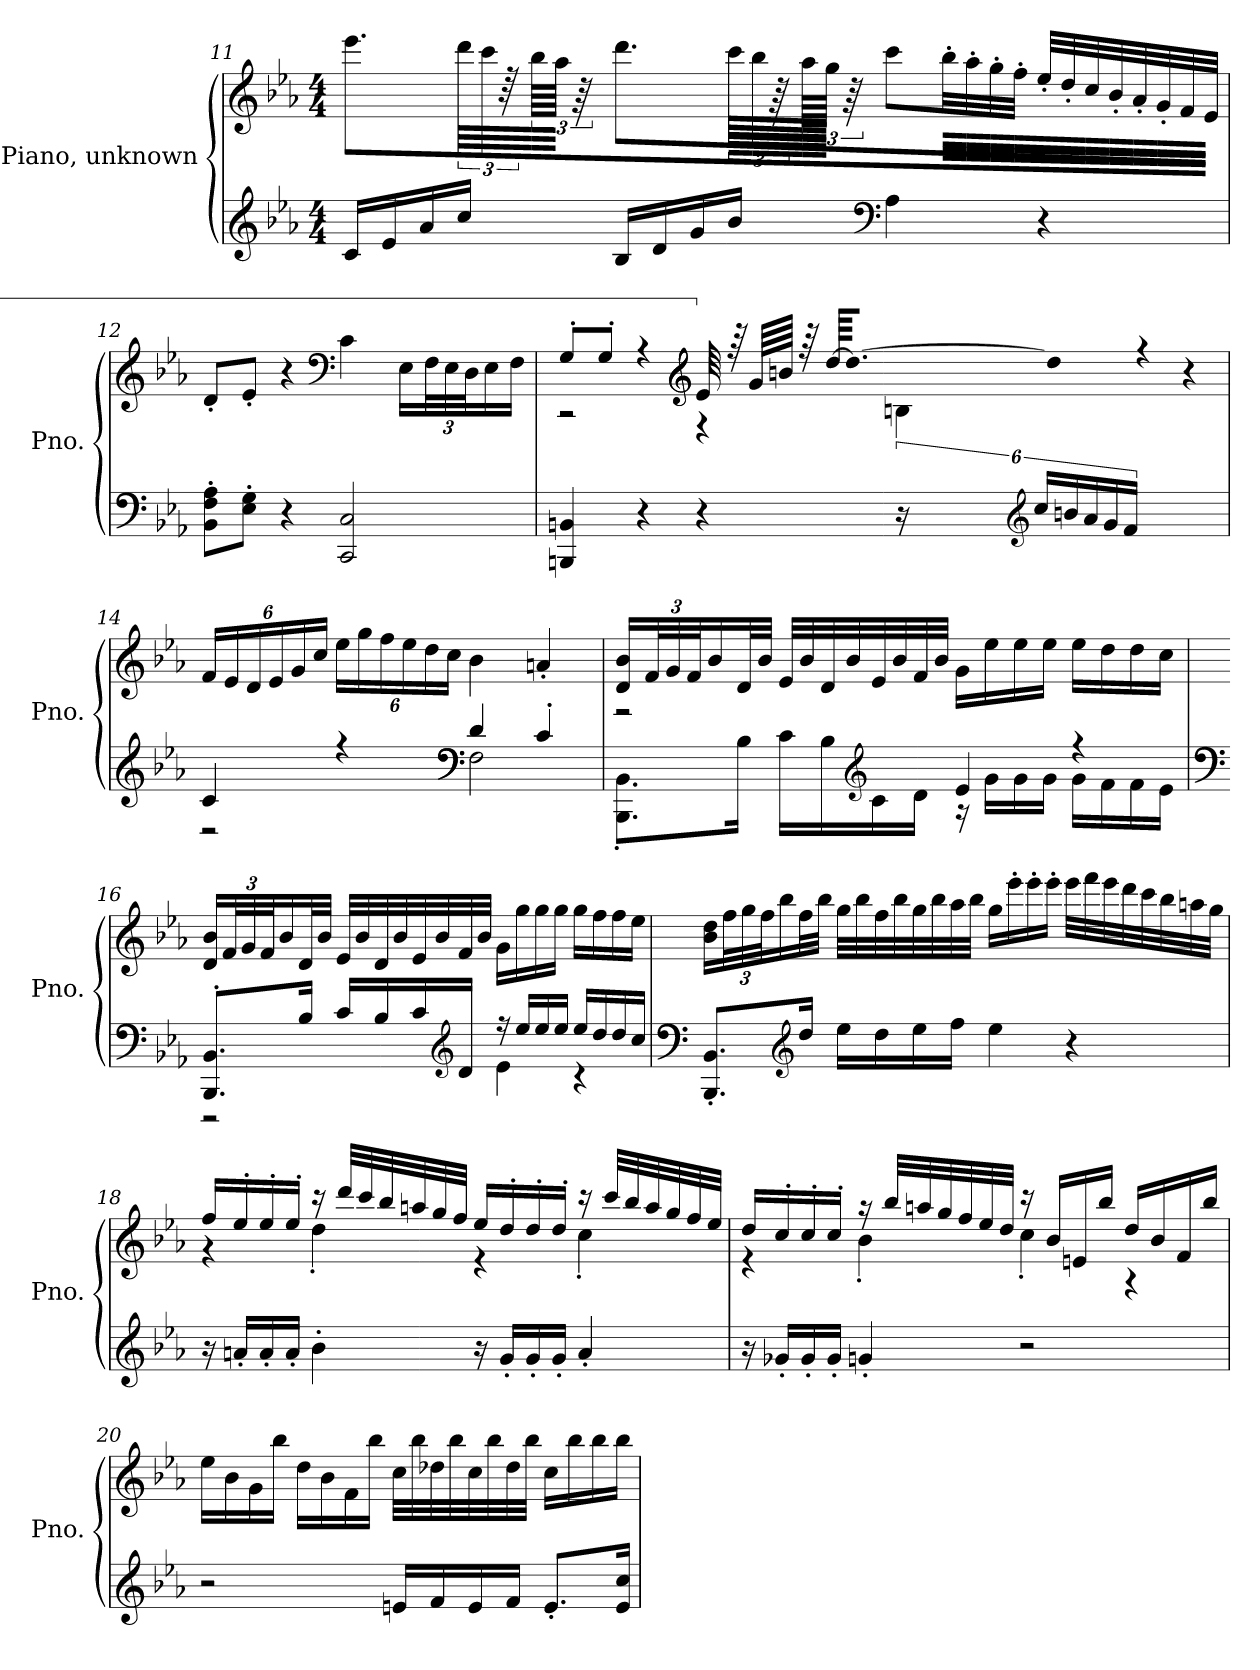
**kern	**kern
*part1	*part1
*staff2	*staff1
*I"Piano, unknown	*
*I'Pno.	*
!!LO:PB:g=z
*clefG2	*clefG2
*k[b-e-a-]	*k[b-e-a-]
*M4/4	*M4/4
=11	=11
16c/LL	8.eee-\L
16e-/	.
16a-/	.
16cc/JJ	96ddd\LLL
.	96ccc\JJJJ
.	96r
.	96bb-\LLLL
.	96aa-\JJJJ
.	96r
16B-/LL	8.ddd\L
16d/	.
16g/	.
16b-/JJ	96ccc\LLL
.	96bb-\JJJJ
.	96r
.	96aa-\LLLL
.	96gg\JJJJ
.	96r
*clefF4	*
4A-\	8ccc\L
.	32bb-'\LL
.	32aa-'\
.	32gg'\
.	32ff'\JJJ
4r	32ee-'/LLL
.	32dd'/
.	32cc/
.	32b-'/
.	32a-'/
.	32g'/
.	32f/
.	32e-/JJJ
=12	=12
8BB-\' 8F\' 8A-\'L	8d'/L
8E-\' 8G\'J	8e-'/J
4r	4r
*	*clefF4
2CC/ 2C/	4c\
.	16E-\LL
*	*Xbrackettup
.	48F\L
.	48E-\
.	48D\J
.	16E-\
.	16F\JJ
!!LO:LB:g=z
=13	=13
*	*^
4BBBn/ 4BBn/	8G'/L	2r
.	8G'/J	.
4r	4r	.
*	*clefG2	*
*	*brackettup	*
4r	96e-/	4r
.	96r	.
.	96g/LLLL	.
.	96bn/JJJJ	.
.	96r	.
.	[96dd/KKKL	.
.	8.dd/J_	.
24r	16dd/]	4Bn\
*clefG2	*	*
24cc/LL	.	.
.	16r	.
24bn/	.	.
*Xbrackettup	*	*
24a-/	8r	.
24g/	.	.
24f/JJ	.	.
*	*v	*v
=14	=14
*^	*
*	*	*Xbrackettup
4c/	2r	24f/LL
.	.	24e-/
.	.	24d/
.	.	24e-/
.	.	24g/
.	.	24cc/JJ
4r	.	24ee-\LL
.	.	24gg\
.	.	24ff\
.	.	24ee-\
.	.	24dd\
.	.	24cc\JJ
*clefF4	*	*
4d/	2F\	4b-\
4c'/	.	4an'/
!!LO:LB:g=z
=15	=15	=15
2r	8.BBB-\' 8.BB-\'L	16d/ 16b-/LL
.	.	48f/L
.	.	48g/
.	.	48f/J
.	.	16b-/
.	16B-\Jk	32d/L
.	.	32b-/JJJ
.	16c\LL	32e-/LLL
.	.	32b-/
.	16B-\	32d/
.	.	32b-/
*clefG2	*	*
.	16c\	32e-/
.	.	32b-/
.	16d\JJ	32f/
.	.	32b-/JJJ
4e-/	16r	16g\LL
.	16g\LL	16ee-\
.	16g\	16ee-\
.	16g\JJ	16ee-\JJ
4r	16g\LL	16ee-\LL
.	16f\	16dd\
.	16f\	16dd\
.	16e-\JJ	16cc\JJ
!!LO:LB:g=z
=16	=16	=16
*clefF4	*	*
8.BBB-/' 8.BB-/'L	2r	16d/ 16b-/LL
.	.	48f/L
.	.	48g/
.	.	48f/J
.	.	16b-/
16B-/Jk	.	32d/L
.	.	32b-/JJJ
16c/LL	.	32e-/LLL
.	.	32b-/
16B-/	.	32d/
.	.	32b-/
16c/	.	32e-/
.	.	32b-/
*clefG2	*	*
16d/JJ	.	32f/
.	.	32b-/JJJ
16r	4e-\	16g\LL
16ee-/LL	.	16gg\
16ee-/	.	16gg\
16ee-/JJ	.	16gg\JJ
16ee-/LL	4r	16gg\LL
16dd/	.	16ff\
16dd/	.	16ff\
16cc/JJ	.	16ee-\JJ
*v	*v	*
!!LO:LB:g=z
=17	=17
*clefF4	*
8.BBB-/' 8.BB-/'L	16b-\ 16dd\LL
.	48ff\L
.	48gg\
.	48ff\J
.	16bb-\
*clefG2	*
16dd/Jk	32ff\L
.	32bb-\JJJ
16ee-\LL	32gg\LLL
.	32bb-\
16dd\	32ff\
.	32bb-\
16ee-\	32gg\
.	32bb-\
16ff\JJ	32aa-\
.	32bb-\JJJ
4ee-\	16gg\LL
.	16eee-'\
.	16eee-'\
.	16eee-'\JJ
4r	32eee-\LLL
.	32fff\
.	32eee-\
.	32ddd\
.	32ccc\
.	32bb-\
.	32aan\
.	32gg\JJJ
!!LO:LB:g=z
=18	=18
*	*^
16r	16ff/LL	4r
16an'/LL	16ee-'/	.
16a'/	16ee-'/	.
16a'/JJ	16ee-'/JJ	.
4b-'\	16r	4dd'\
.	32ddd/LLL	.
.	32ccc/	.
.	32bb-/	.
.	32aan/	.
.	32gg/	.
.	32ff/JJJ	.
16r	16ee-/LL	4r
16g'/LL	16dd'/	.
16g'/	16dd'/	.
16g'/JJ	16dd'/JJ	.
4a'/	16r	4cc'\
.	32ccc/LLL	.
.	32bb-/	.
.	32aa/	.
.	32gg/	.
.	32ff/	.
.	32ee-/JJJ	.
!!LO:PB:g=z	!!
=19	=19	=19
16r	16dd/LL	4r
16g-X'/LL	16cc'/	.
16g-'/	16cc'/	.
16g-'/JJ	16cc'/JJ	.
4gn'/	16r	4b-'\
.	32bb-/LLL	.
.	32aan/	.
.	32gg/	.
.	32ff/	.
.	32ee-/	.
.	32dd/JJJ	.
2r	16r	4cc'\
.	16b-/LL	.
.	16en/	.
.	16bb-/JJ	.
.	16dd/LL	4r
.	16b-/	.
.	16f/	.
.	16bb-/JJ	.
*	*v	*v
=20	=20
2r	16ee-\LL
.	16b-\
.	16g\
.	16bb-\JJ
.	16dd\LL
.	16b-\
.	16f\
.	16bb-\JJ
16en/LL	32cc\LLL
.	32bb-\
16f/	32dd-X\
.	32bb-\
16e/	32cc\
.	32bb-\
16f/JJ	32dd-\
.	32bb-\JJJ
8.e'/L	16cc\LL
.	16bb-\
.	16bb-\
16e/ 16cc/Jk	16bb-\JJ
=	=
*-	*-
